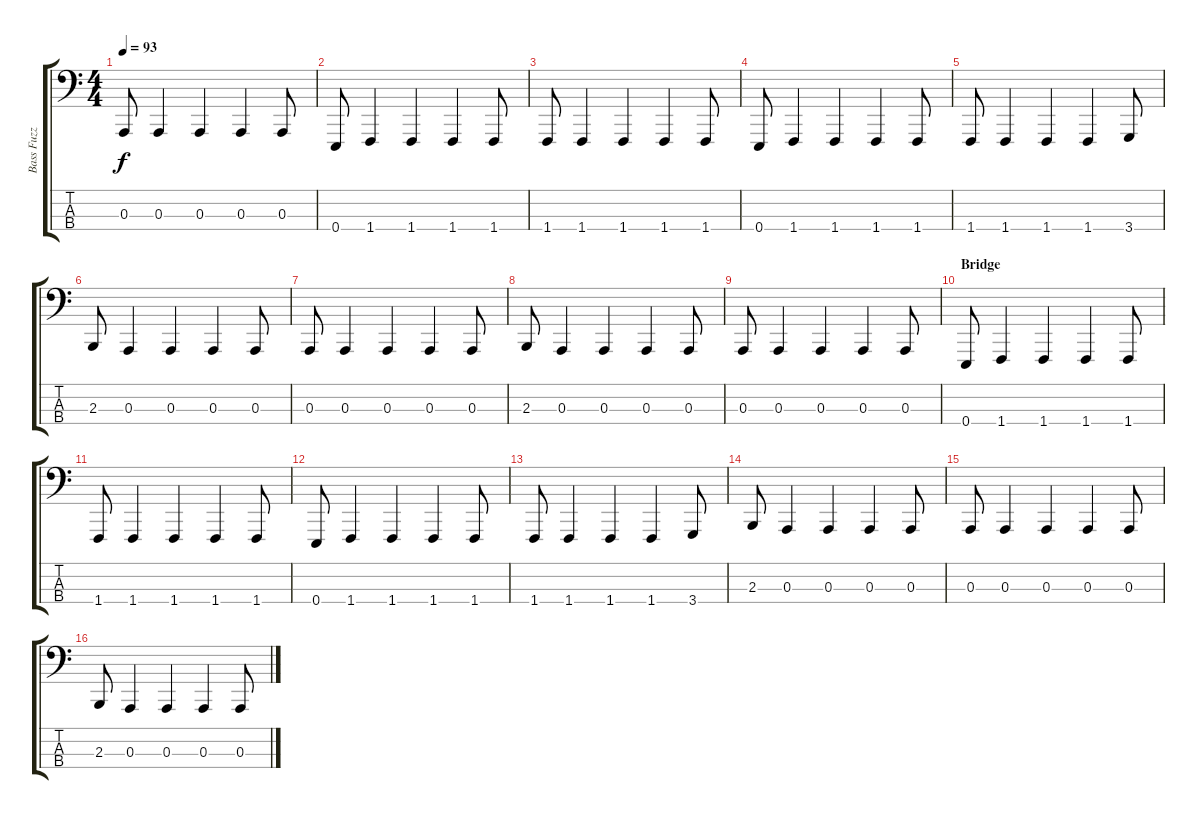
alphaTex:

\track ("Bass Fuzz" "Bass Fuzz") {instrument lead2sawtooth}
\staff {score tabs}
\tuning (G2 D2 A1 E1) {hide}
\ts (4 4)
\tempo 93
\clef f4
\ks c
0.3.8{dy f} 0.3.4 0.3.4 0.3.4 0.3.8 |
0.4.8 1.4.4 1.4.4 1.4.4 1.4.8 |
1.4.8 1.4.4 1.4.4 1.4.4 1.4.8 |
0.4.8 1.4.4 1.4.4 1.4.4 1.4.8 |
1.4.8 1.4.4 1.4.4 1.4.4 3.4.8 |
2.3.8 0.3.4 0.3.4 0.3.4 0.3.8 |
0.3.8 0.3.4 0.3.4 0.3.4 0.3.8 |
2.3.8 0.3.4 0.3.4 0.3.4 0.3.8 |
0.3.8 0.3.4 0.3.4 0.3.4 0.3.8 |
\section ("" "Bridge")
0.4.8 1.4.4 1.4.4 1.4.4 1.4.8 |
1.4.8 1.4.4 1.4.4 1.4.4 1.4.8 |
0.4.8 1.4.4 1.4.4 1.4.4 1.4.8 |
1.4.8 1.4.4 1.4.4 1.4.4 3.4.8 |
2.3.8 0.3.4 0.3.4 0.3.4 0.3.8 |
0.3.8 0.3.4 0.3.4 0.3.4 0.3.8 |
2.3.8 0.3.4 0.3.4 0.3.4 0.3.8
